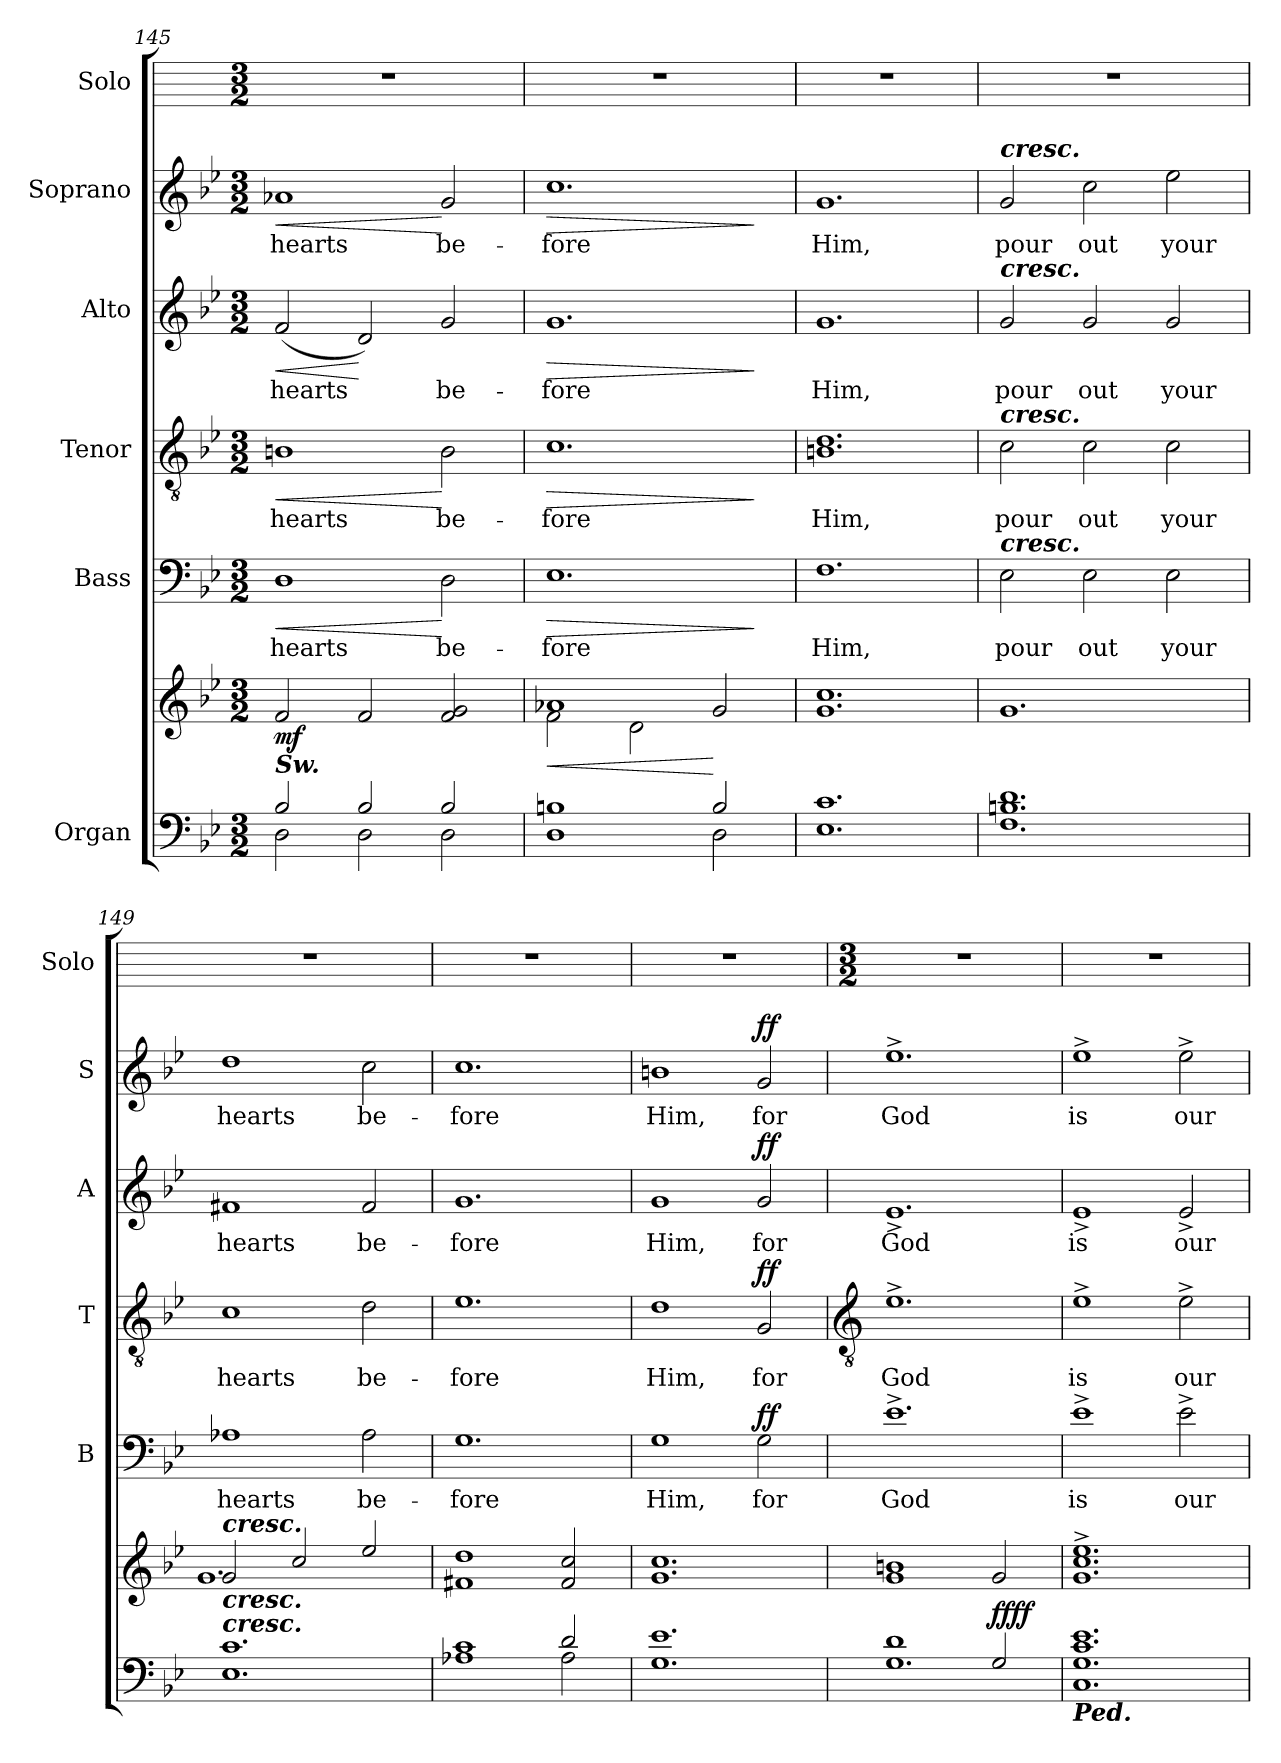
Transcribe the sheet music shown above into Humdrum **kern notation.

**kern	**kern	**dynam	**kern	**text	**dynam	**kern	**text	**dynam	**kern	**text	**dynam	**kern	**text	**dynam	**kern
*part6	*part6	*part6	*part5	*part5	*part5	*part4	*part4	*part4	*part3	*part3	*part3	*part2	*part2	*part2	*part1
*staff7	*staff6	*staff6/7	*staff5	*staff5	*staff5	*staff4	*staff4	*staff4	*staff3	*staff3	*staff3	*staff2	*staff2	*staff2	*staff1
*I"Organ	*	*	*I"Bass	*	*	*I"Tenor	*	*	*I"Alto	*	*	*I"Soprano	*	*	*I"Solo
*	*	*	*I'B	*	*	*I'T	*	*	*I'A	*	*	*I'S	*	*	*I'Solo
*clefF4	*clefG2	*	*clefF4	*	*	*clefGv2	*	*	*clefG2	*	*	*clefG2	*	*	*
*k[b-e-]	*k[b-e-]	*	*k[b-e-]	*	*	*k[b-e-]	*	*	*k[b-e-]	*	*	*k[b-e-]	*	*	*
*B-:	*B-:	*	*B-:	*	*	*B-:	*	*	*B-:	*	*	*B-:	*	*	*
*M3/2	*M3/2	*	*M3/2	*	*	*M3/2	*	*	*M3/2	*	*	*M3/2	*	*	*M3/2
=145	=145	=145	=145	=145	=145	=145	=145	=145	=145	=145	=145	=145	=145	=145	=145
*^	*^	*	*	*	*	*	*	*	*	*	*	*	*	*	*
!LO:TX:a:Bi:t=Sw.	!	!	!	!	!	!	!	!	!	!	!	!	!	!	!	!	!
!	!	!	!	!LO:DY:b	!	!LO:LY:b	!LO:HP:b	!	!LO:LY:b	!LO:HP:b	!	!LO:LY:b	!LO:HP:b	!	!LO:LY:b	!LO:HP:b	!
2B-/	2D\	2f/	1.ryy	mf	1D	hearts	<	1Bn	hearts	<	(<2f	hearts	<	1a-X	hearts	<	1.r
2B-/	2D\	2f/	.	.	.	.	.	.	.	.	2d)	.	[	.	.	.	.
!	!	!	!	!	!	!LO:LY:b	!	!	!LO:LY:b	!	!	!LO:LY:b	!	!	!LO:LY:b	!	!
2B-/	2D\	2f/ 2g/	.	.	2D	be-	[	2B	be-	[	2g	be-	.	2g	be-	[	.
=146	=146	=146	=146	=146	=146	=146	=146	=146	=146	=146	=146	=146	=146	=146	=146	=146	=146
!	!	!	!	!LO:HP:b	!	!LO:LY:b	!LO:HP:b	!	!LO:LY:b	!LO:HP:b	!	!LO:LY:b	!LO:HP:b	!	!LO:LY:b	!LO:HP:b	!
1Bn/	1D\	1a-X/	2f\	<	1.E-	-fore	>	1.c	-fore	>	1.g	-fore	>	1.cc	-fore	>	1.r
.	.	.	2d\	.	.	.	.	.	.	.	.	.	.	.	.	.	.
2B/	2D\	2g/	2ryy	[	.	.	.	.	.	.	.	.	.	.	.	.	.
*v	*v	*	*	*	*	*	*	*	*	*	*	*	*	*	*	*	*
*	*v	*v	*	*	*	*	*	*	*	*	*	*	*	*	*	*
.	.	.	.	.	]	.	.	]	.	.	]	.	.	]	.
=147	=147	=147	=147	=147	=147	=147	=147	=147	=147	=147	=147	=147	=147	=147	=147
*^	*	*	*	*	*	*	*	*	*	*	*	*	*	*	*
!	!	!	!LO:HP:b	!	!LO:LY:b	!	!	!LO:LY:b	!	!	!LO:LY:b	!	!	!LO:LY:b	!	!
*	*	*^	*	*	*	*	*	*	*	*	*	*	*	*	*	*
1.c/	1.E-\	1.g/ 1.cc/	1.ryy	>	1.F	Him,	.	1.Bn 1.d	Him,	.	1.g	Him,	.	1.g	Him,	.	1.r
*v	*v	*	*	*	*	*	*	*	*	*	*	*	*	*	*	*	*
*	*v	*v	*	*	*	*	*	*	*	*	*	*	*	*	*	*
.	.	]	.	.	.	.	.	.	.	.	.	.	.	.	.
=148	=148	=148	=148	=148	=148	=148	=148	=148	=148	=148	=148	=148	=148	=148	=148
*^	*^	*	*	*	*	*	*	*	*	*	*	*	*	*	*
!	!	!	!	!	!	!	!	!	!	!	!	!	!	!LO:TX:a:Bi:t=cresc.	!	!	!
!	!	!	!	!	!	!	!	!	!	!	!LO:TX:a:Bi:t=cresc.	!	!	!	!	!	!
!	!	!	!	!	!	!	!	!LO:TX:a:Bi:t=cresc.	!	!	!	!	!	!	!	!	!
!	!	!	!	!	!LO:TX:a:Bi:t=cresc.	!	!	!	!	!	!	!	!	!	!	!	!
!	!	!	!	!	!	!LO:LY:b	!	!	!LO:LY:b	!	!	!LO:LY:b	!	!	!LO:LY:b	!	!
1.Bn/ 1.d/	1.F\	1.g/	1.ryy	.	2E-	pour	.	2c	pour	.	2g	pour	.	2g	pour	.	1.r
!	!	!	!	!	!	!LO:LY:b	!	!	!LO:LY:b	!	!	!LO:LY:b	!	!	!LO:LY:b	!	!
.	.	.	.	.	2E-	out	.	2c	out	.	2g	out	.	2cc	out	.	.
!	!	!	!	!	!	!LO:LY:b	!	!	!LO:LY:b	!	!	!LO:LY:b	!	!	!LO:LY:b	!	!
.	.	.	.	.	2E-	your	.	2c	your	.	2g	your	.	2ee-	your	.	.
=149	=149	=149	=149	=149	=149	=149	=149	=149	=149	=149	=149	=149	=149	=149	=149	=149	=149
!	!	!LO:TX:a:Bi:t=cresc.	!	!	!	!	!	!	!	!	!	!	!	!	!	!	!
!LO:TX:a:Bi:t=cresc.	!	!	!	!	!	!	!	!	!	!	!	!	!	!	!	!	!
!LO:TX:a:Bi:t=cresc.	!	!	!	!	!	!	!	!	!	!	!	!	!	!	!	!	!
!	!	!	!	!	!	!LO:LY:b	!	!	!LO:LY:b	!	!	!LO:LY:b	!	!	!LO:LY:b	!	!
1.c/	1.E-\	2g/	1.g\	.	1A-X	hearts	.	1c	hearts	.	1f#X	hearts	.	1dd	hearts	.	1.r
.	.	2cc/	.	.	.	.	.	.	.	.	.	.	.	.	.	.	.
!	!	!	!	!	!	!LO:LY:b	!	!	!LO:LY:b	!	!	!LO:LY:b	!	!	!LO:LY:b	!	!
.	.	2ee-/	.	.	2A-	be-	.	2d	be-	.	2f#	be-	.	2cc	be-	.	.
=150	=150	=150	=150	=150	=150	=150	=150	=150	=150	=150	=150	=150	=150	=150	=150	=150	=150
!	!	!	!	!	!	!LO:LY:b	!	!	!LO:LY:b	!	!	!LO:LY:b	!	!	!LO:LY:b	!	!
1c/	1A-X\	1f#X/ 1dd/	1.ryy	.	1.G	-fore	.	1.e-	-fore	.	1.g	-fore	.	1.cc	-fore	.	1.r
2d/	2A-\	2f#/ 2cc/	.	.	.	.	.	.	.	.	.	.	.	.	.	.	.
=151	=151	=151	=151	=151	=151	=151	=151	=151	=151	=151	=151	=151	=151	=151	=151	=151	=151
!	!	!	!	!	!	!LO:LY:b	!	!	!LO:LY:b	!	!	!LO:LY:b	!	!	!LO:LY:b	!	!
1.e-/	1.G\	1.g/ 1.cc/	1.ryy	.	1G	Him,	.	1d	Him,	.	1g	Him,	.	1bn	Him,	.	1.r
!	!	!	!	!	!	!LO:LY:b	!LO:DY:b	!	!LO:LY:b	!LO:DY:b	!	!LO:LY:b	!LO:DY:b	!	!LO:LY:b	!LO:DY:b	!
.	.	.	.	.	2G	for	ff	2G	for	ff	2g	for	ff	2g	for	ff	.
!!LO:LB:g=z
=152	=152	=152	=152	=152	=152	=152	=152	=152	=152	=152	=152	=152	=152	=152	=152	=152	=152
*	*	*	*	*	*	*	*	*clefGv2	*	*	*	*	*	*	*	*	*
*	*	*	*	*	*	*	*	*	*	*	*	*	*	*	*	*	*M3/2
!	!	!	!	!	!	!LO:LY:b	!	!	!LO:LY:b	!	!	!LO:LY:b	!	!	!LO:LY:b	!	!
1d/	1.G\	1g/ 1bn/	1.ryy	.	1.e-^	God	.	1.e-^	God	.	1.e-^	God	.	1.ee-^	God	.	1.r
!	!	!	!	!LO:DY:a=2	!	!	!	!	!	!	!	!	!	!	!	!	!
!	!	!	!	!LO:DY:n=1:b	!	!	!	!	!	!	!	!	!	!	!	!	!
2G/	.	2g/	.	ff ff	.	.	.	.	.	.	.	.	.	.	.	.	.
*	*	*v	*v	*	*	*	*	*	*	*	*	*	*	*	*	*	*
!!LO:LB:g=z
=153	=153	=153	=153	=153	=153	=153	=153	=153	=153	=153	=153	=153	=153	=153	=153	=153
!LO:TX:b:Bi:t=Ped.	!	!	!	!	!	!	!	!	!	!	!	!	!	!	!	!
!	!	!	!	!	!LO:LY:b	!	!	!LO:LY:b	!	!	!LO:LY:b	!	!	!LO:LY:b	!	!
1.G/ 1.c/ 1.e-/	1.C\	1.g^ 1.cc^ 1.ee-^	.	1e-^	is	.	1e-^	is	.	1e-^	is	.	1ee-^	is	.	1.r
!	!	!	!	!	!LO:LY:b	!	!	!LO:LY:b	!	!	!LO:LY:b	!	!	!LO:LY:b	!	!
.	.	.	.	2e-^	our	.	2e-^	our	.	2e-^	our	.	2ee-^	our	.	.
*v	*v	*	*	*	*	*	*	*	*	*	*	*	*	*	*	*
=	=	=	=	=	=	=	=	=	=	=	=	=	=	=	=
*-	*-	*-	*-	*-	*-	*-	*-	*-	*-	*-	*-	*-	*-	*-	*-
